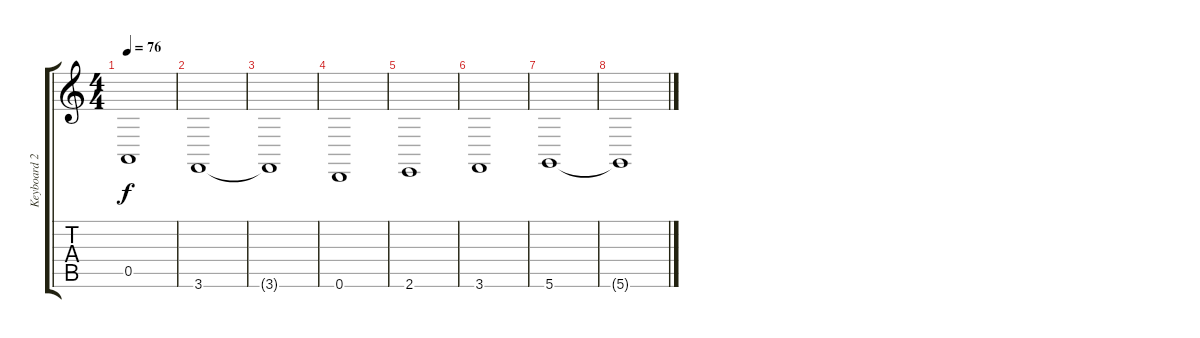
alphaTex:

\track ("Keyboard 2" "Keyboard 2") {instrument pad2warm}
\staff {score tabs}
\tuning (E4 B3 G3 D3 A2 D2) {hide}
\ts (4 4)
\tempo 76
\clef g2
\ks c
0.5{t}.1{dy f} |
3.6.1{volume 8} |
3.6{t}.1 |
\section ("" "")
0.6.1{volume 7} |
2.6.1{volume 0} |
3.6.1 |
5.6.1 |
5.6{t}.1
